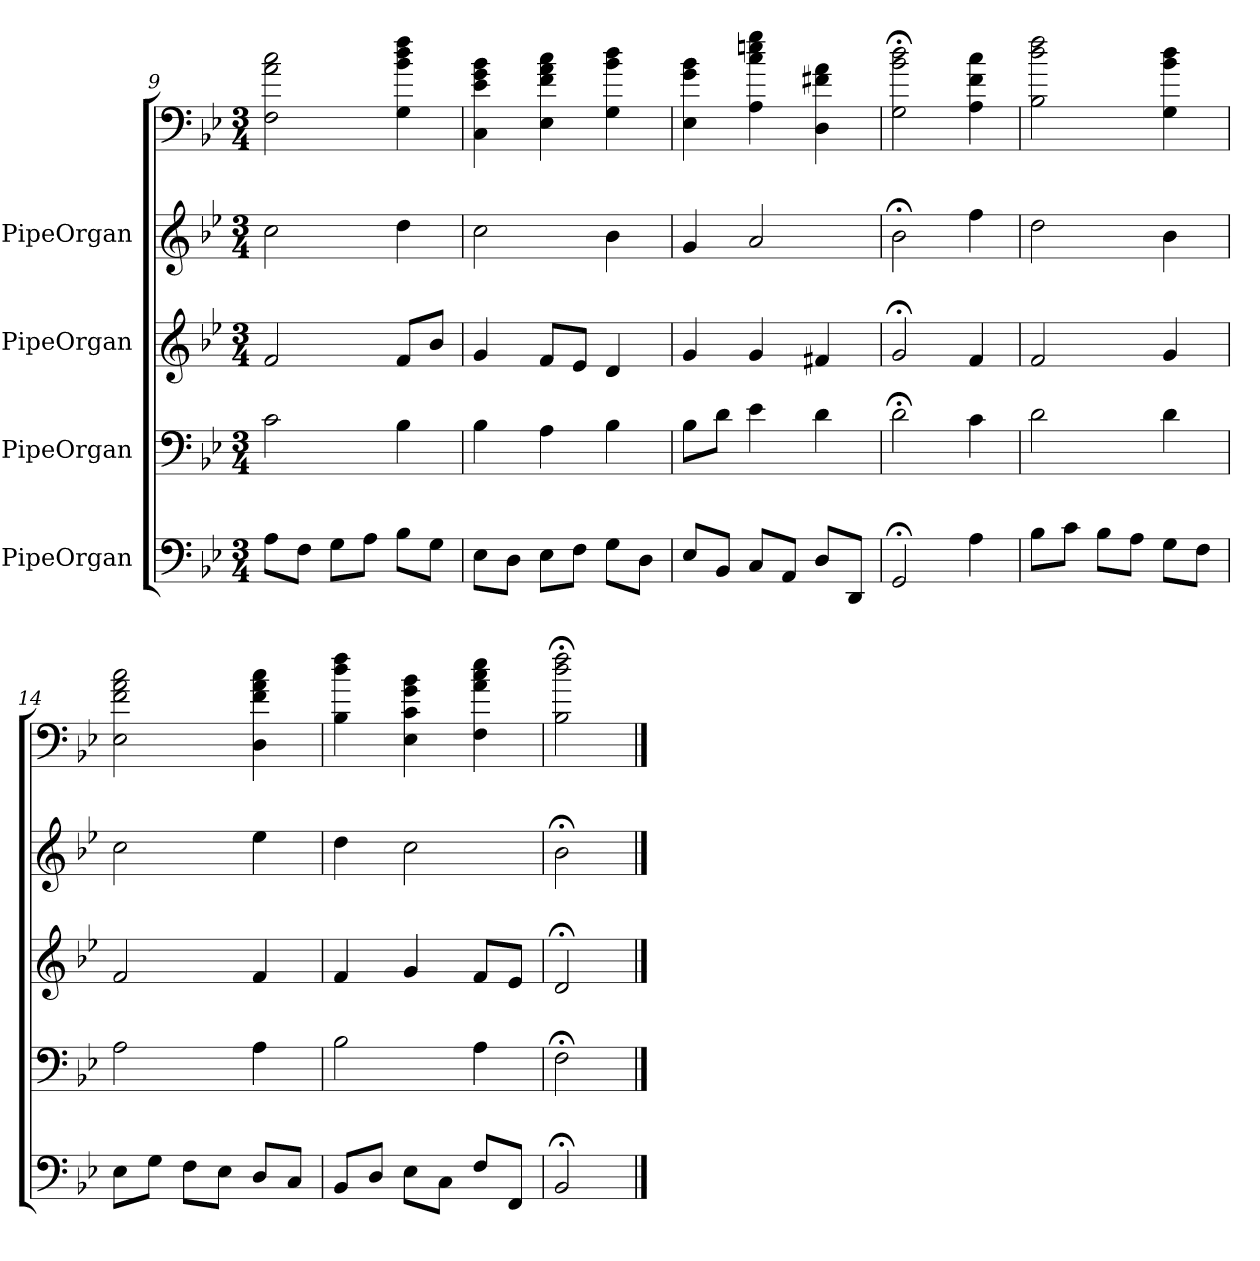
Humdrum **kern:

**kern	**kern	**kern	**kern	**kern
*part5	*part4	*part3	*part2	*part1
*staff5	*staff4	*staff3	*staff2	*staff1
*I"PipeOrgan	*I"PipeOrgan	*I"PipeOrgan	*I"PipeOrgan	*
*clefF4	*clefF4	*clefG2	*clefG2	*
*k[b-e-]	*k[b-e-]	*k[b-e-]	*k[b-e-]	*k[b-e-]
*B-:	*B-:	*B-:	*B-:	*B-:
*M3/4	*M3/4	*M3/4	*M3/4	*M3/4
=9	=9	=9	=9	=9
8A\L	2c	2f	2cc	2F 2a 2cc
8F\J	.	.	.	.
8G\L	.	.	.	.
8A\J	.	.	.	.
8B-\L	4B-	8f/L	4dd	4G 4b- 4dd 4ff
8G\J	.	8b-/J	.	.
=10	=10	=10	=10	=10
8E-\L	4B-	4g	2cc	4C 4e- 4g 4b-
8D\J	.	.	.	.
8E-\L	4A	8f/L	.	4E- 4f 4a 4cc
8F\J	.	8e-/J	.	.
8G\L	4B-	4d	4b-	4G 4b- 4dd
8D\J	.	.	.	.
=11	=11	=11	=11	=11
8E-/L	8B-\L	4g	4g	4E- 4g 4b-
8BB-/J	8d\J	.	.	.
8C/L	4e-	4g	2a	4A 4cc 4een 4gg
8AA/J	.	.	.	.
8D/L	4d	4f#X	.	4D 4f#X 4a
8DD/J	.	.	.	.
=12	=12	=12	=12	=12
2GG;<	2d;<	2g;<	2b-;<	2G;< 2b-;< 2dd;<
4A	4c	4f	4ff	4A 4f 4cc
=13	=13	=13	=13	=13
8B-\L	2d	2f	2dd	2B- 2dd 2ff
8c\J	.	.	.	.
8B-\L	.	.	.	.
8A\J	.	.	.	.
8G\L	4d	4g	4b-	4G 4b- 4dd
8F\J	.	.	.	.
=14	=14	=14	=14	=14
8E-\L	2A	2f	2cc	2E- 2f 2a 2cc
8G\J	.	.	.	.
8F\L	.	.	.	.
8E-\J	.	.	.	.
8D/L	4A	4f	4ee-	4D 4f 4a 4cc
8C/J	.	.	.	.
=15	=15	=15	=15	=15
8BB-/L	2B-	4f	4dd	4B- 4dd 4ff
8D/J	.	.	.	.
8E-\L	.	4g	2cc	4E- 4c 4g 4b-
8C\J	.	.	.	.
8F/L	4A	8f/L	.	4F 4a 4cc 4ee-
8FF/J	.	8e-/J	.	.
=16	=16	=16	=16	=16
2BB-;<	2F;<	2d;<	2b-;<	2B-;< 2dd;< 2ff;<
==	==	==	==	==
*-	*-	*-	*-	*-
